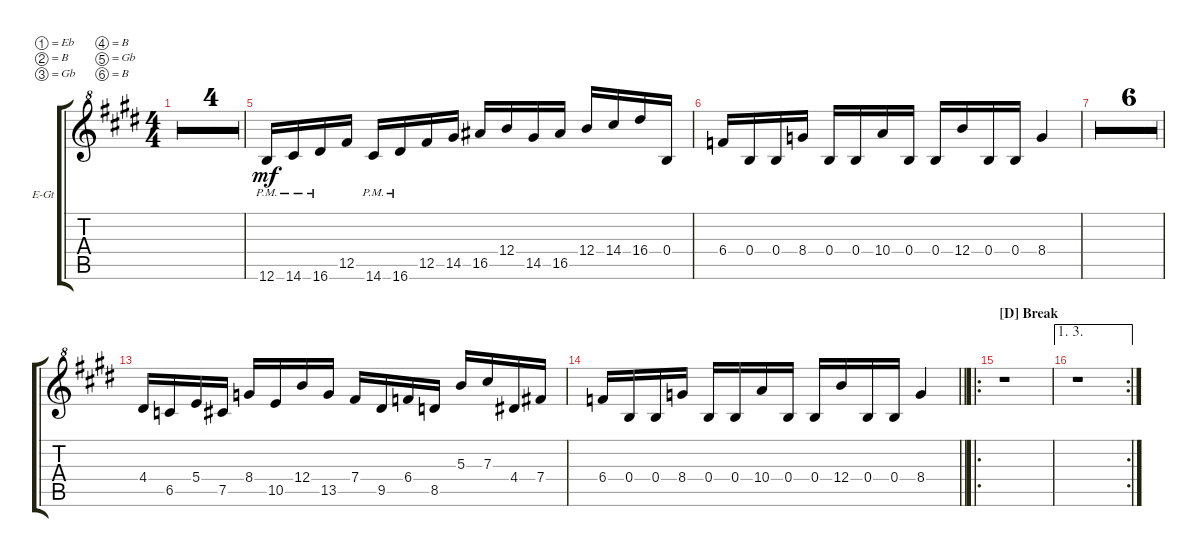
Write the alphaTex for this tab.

\defaultSystemsLayout 4
\bracketExtendMode groupsimilarinstruments
\firstSystemTrackNameOrientation horizontal
\otherSystemsTrackNameOrientation horizontal
\track ("Pitch Shift (effect)" "E-Gt") {multiBarRest instrument distortionguitar}
\staff {score tabs}
\tuning (Eb5 B4 Gb4 B3 Gb3 B2)
\ts (4 4)
\tempo 120
\clef g2
\ottava 8va
\ks e
r.1{dy mf} |
r.1 |
r.1 |
r.1 |
12.6{pm}.16 14.6{pm}.16 16.6{pm}.16 12.5.16 14.6{pm}.16 16.6{pm}.16 12.5.16 14.5.16 16.5.16 12.4.16 14.5.16 16.5.16 12.4.16 14.4.16 16.4.16 0.4.16 |
6.4.16 0.4.16 0.4.16 8.4.16 0.4.16 0.4.16 10.4.16 0.4.16 0.4.16 12.4.16 0.4.16 0.4.16 8.4.4 |
r.1 |
r.1 |
r.1 |
r.1 |
r.1 |
r.1 |
4.4.16 6.5.16 5.4.16 7.5.16 8.4.16 10.5.16 12.4.16 13.5.16 7.4.16 9.5.16 6.4.16 8.5.16 5.3.16 7.3.16 4.4.16 7.4.16 |
\barLineRight lightlight
6.4.16 0.4.16 0.4.16 8.4.16 0.4.16 0.4.16 10.4.16 0.4.16 0.4.16 12.4.16 0.4.16 0.4.16 8.4.4 |
\ro
\section ("D" "Break")
r.1 |
\ae (1 3)
\rc 2
r.1
